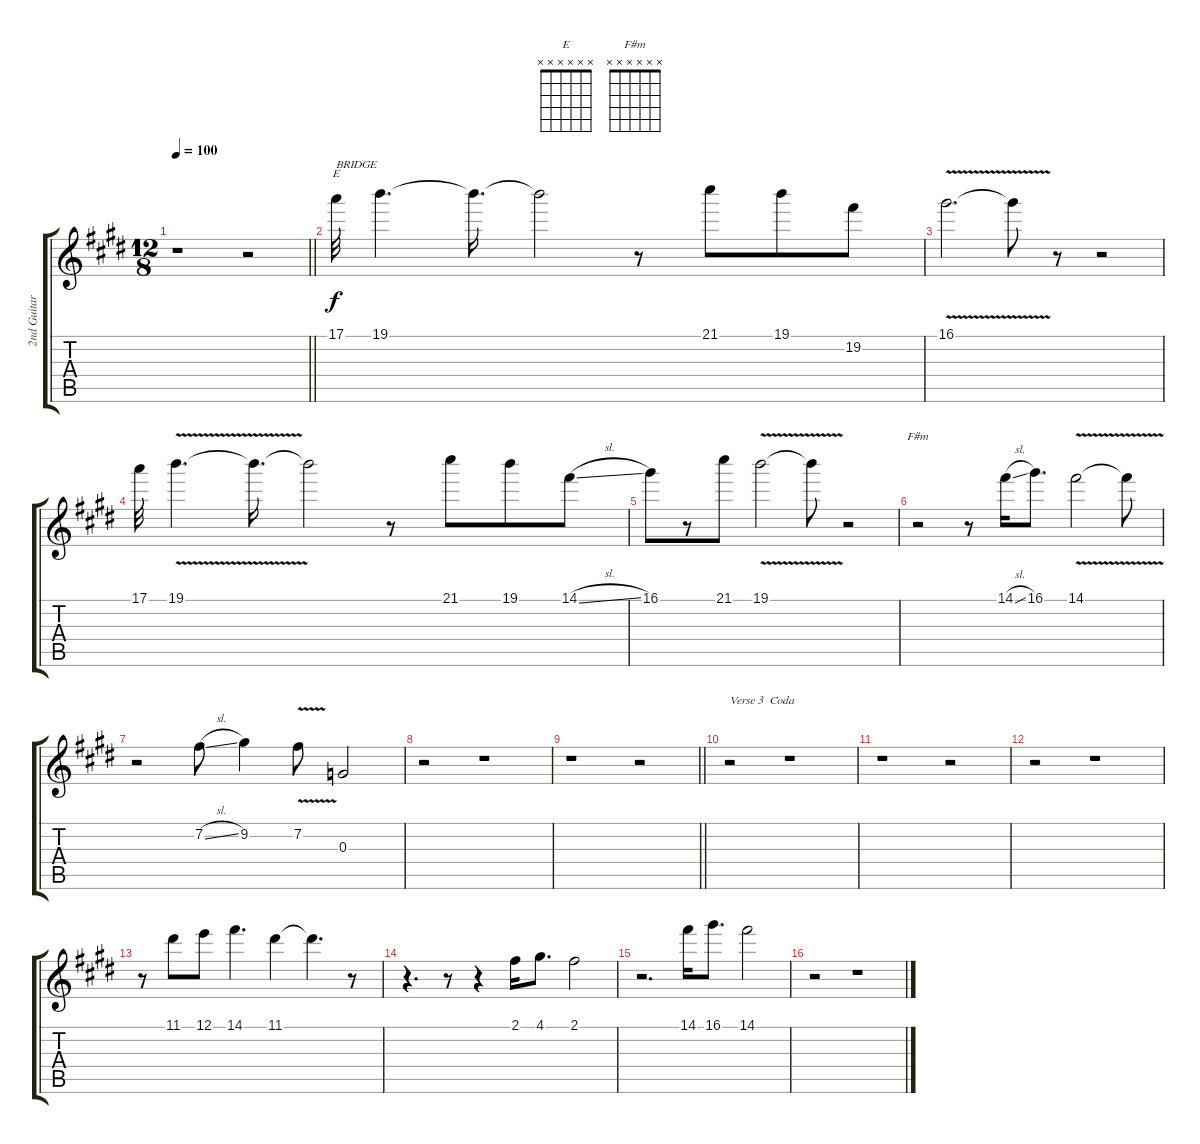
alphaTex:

\track ("2nd Guitar" "2nd Guitar") {instrument electricguitarclean}
\staff {score tabs}
\tuning (E4 B3 G3 D3 A2 E2) {hide}
\chord ("E" x x x x x x)
\chord ("F#m" x x x x x x)
\ts (12 8)
\tempo 100
\clef g2
\barLineRight lightlight
\ks e
r.1{dy f} r.2 |
17.1.32{ch "E" txt "BRIDGE"} 19.1.4{d} 19.1{t}.16{d} 19.1{t}.2 r.8 21.1.8 19.1.8 19.2.8 |
16.1{v}.2{d} 16.1{t}.8 r.8 r.2 |
17.1.32 19.1{v}.4{d} 19.1{t}.16{d} 19.1{t}.2 r.8 21.1.8 19.1.8 14.1{sl}.8 |
16.1.8 r.8 21.1.8 19.1{v}.2 19.1{t}.8 r.2 |
r.2{ch "F#m"} r.8 14.1{sl}.16 16.1.8{d} 14.1{v}.2 14.1{t}.8 |
r.2 7.2{sl}.8 9.2.4 7.2{v}.8 0.3.2 |
r.2 r.1 |
\barLineRight lightlight
r.1 r.2 |
r.2{txt "Verse 3  Coda"} r.1 |
r.1 r.2 |
r.2 r.1 |
r.8 11.1.8 12.1.8 14.1.4{d} 11.1.4 11.1{t}.4{d} r.8 |
r.4{d} r.8 r.4 2.1.16 4.1.8{d} 2.1.2 |
r.2{d} 14.1.16 16.1.8{d} 14.1.2 |
r.2 r.1
